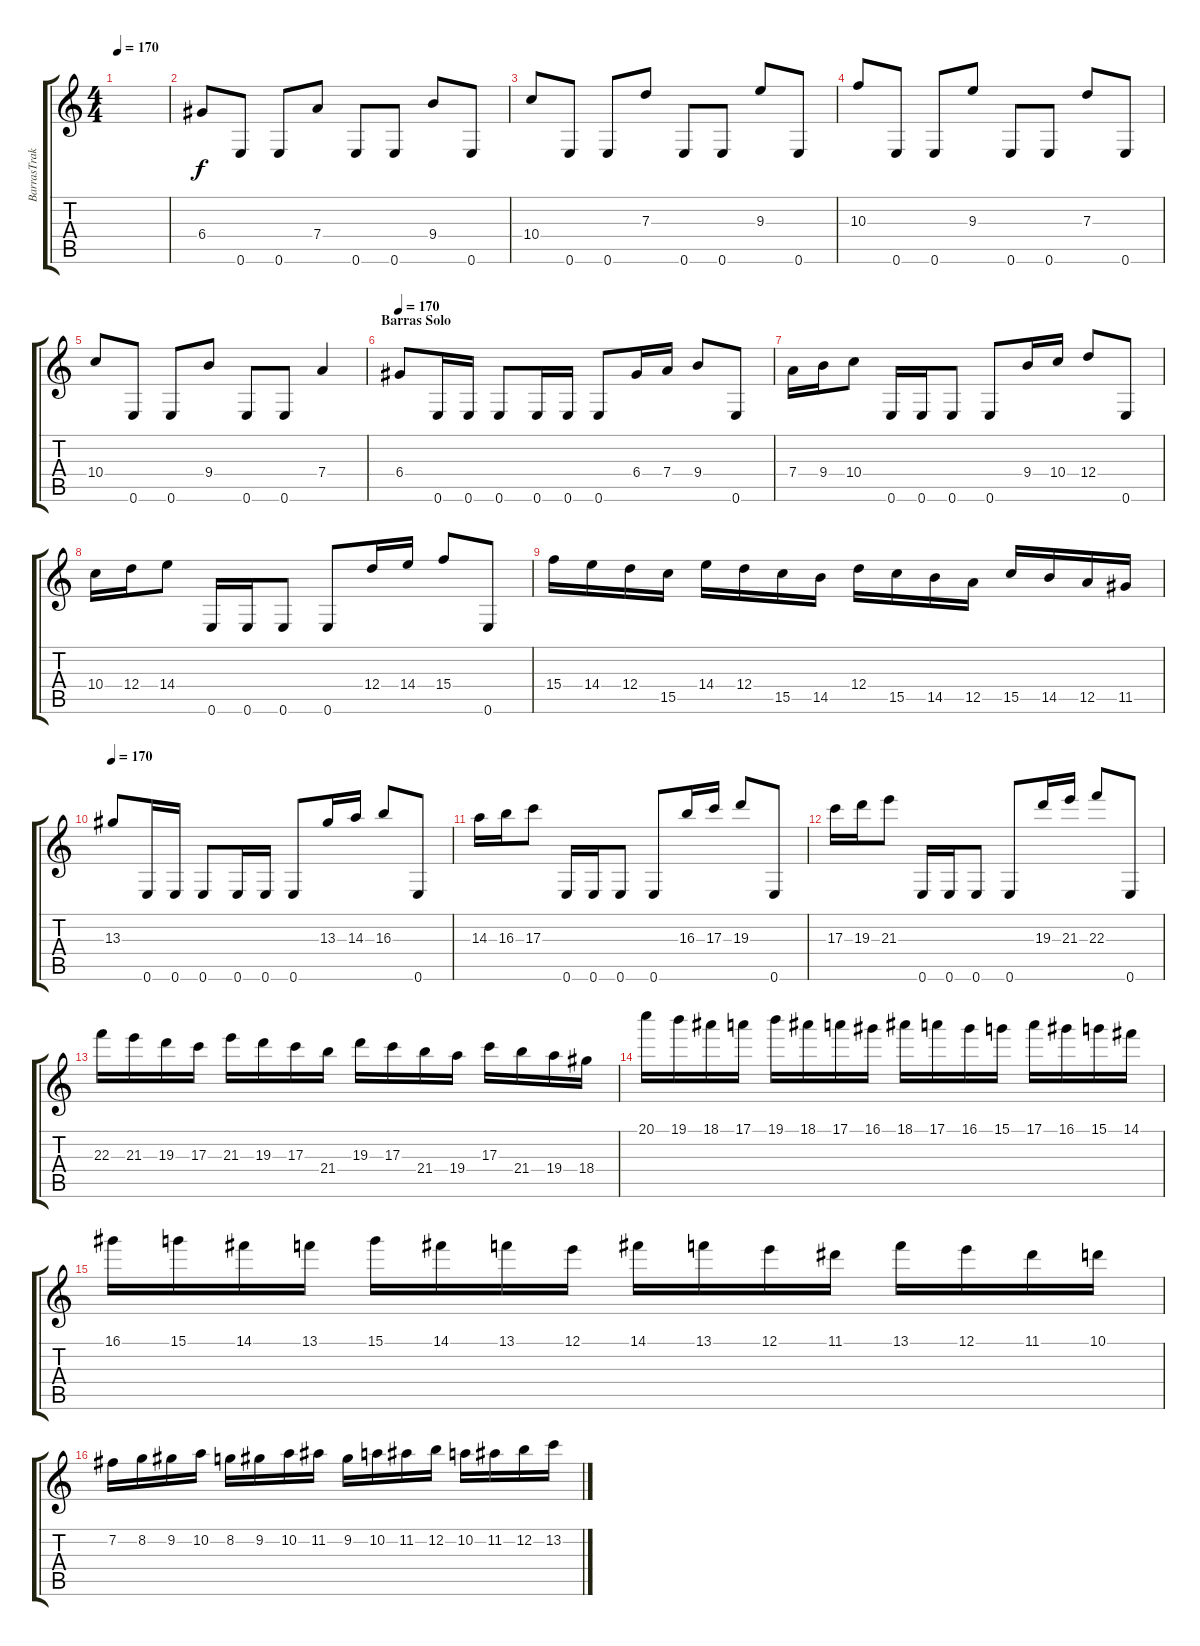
\track ("BarrasTraktor" "BarrasTrak") {instrument distortionguitar}
\staff {score tabs}
\tuning (E4 B3 G3 D3 A2 E2) {hide}
\ts (4 4)
\tempo 170
\clef g2
\ks c
|
6.4.8 0.6.8 0.6.8 7.4.8 0.6.8 0.6.8 9.4.8 0.6.8 |
10.4.8 0.6.8 0.6.8 7.3.8 0.6.8 0.6.8 9.3.8 0.6.8 |
10.3.8 0.6.8 0.6.8 9.3.8 0.6.8 0.6.8 7.3.8 0.6.8 |
10.4.8 0.6.8 0.6.8 9.4.8 0.6.8 0.6.8 7.4.4 |
\section ("" "Barras Solo")
\tempo 170
6.4.8{balance 8} 0.6.16 0.6.16 0.6.8 0.6.16 0.6.16 0.6.8 6.4.16 7.4.16 9.4.8 0.6.8 |
7.4.16 9.4.16 10.4.8 0.6.16 0.6.16 0.6.8 0.6.8 9.4.16 10.4.16 12.4.8 0.6.8 |
10.4.16 12.4.16 14.4.8 0.6.16 0.6.16 0.6.8 0.6.8 12.4.16 14.4.16 15.4.8 0.6.8 |
15.4.16 14.4.16 12.4.16 15.5.16 14.4.16 12.4.16 15.5.16 14.5.16 12.4.16 15.5.16 14.5.16 12.5.16 15.5.16 14.5.16 12.5.16 11.5.16 |
\tempo 170
13.3.8{balance 8} 0.6.16 0.6.16 0.6.8 0.6.16 0.6.16 0.6.8 13.3.16 14.3.16 16.3.8 0.6.8 |
14.3.16 16.3.16 17.3.8 0.6.16 0.6.16 0.6.8 0.6.8 16.3.16 17.3.16 19.3.8 0.6.8 |
17.3.16 19.3.16 21.3.8 0.6.16 0.6.16 0.6.8 0.6.8 19.3.16 21.3.16 22.3.8 0.6.8 |
22.3.16 21.3.16 19.3.16 17.3.16 21.3.16 19.3.16 17.3.16 21.4.16 19.3.16 17.3.16 21.4.16 19.4.16 17.3.16 21.4.16 19.4.16 18.4.16 |
20.1.16 19.1.16 18.1.16 17.1.16 19.1.16 18.1.16 17.1.16 16.1.16 18.1.16 17.1.16 16.1.16 15.1.16 17.1.16 16.1.16 15.1.16 14.1.16 |
16.1.16 15.1.16 14.1.16 13.1.16 15.1.16 14.1.16 13.1.16 12.1.16 14.1.16 13.1.16 12.1.16 11.1.16 13.1.16 12.1.16 11.1.16 10.1.16 |
7.2.16 8.2.16 9.2.16 10.2.16 8.2.16 9.2.16 10.2.16 11.2.16 9.2.16 10.2.16 11.2.16 12.2.16 10.2.16 11.2.16 12.2.16 13.2.16
